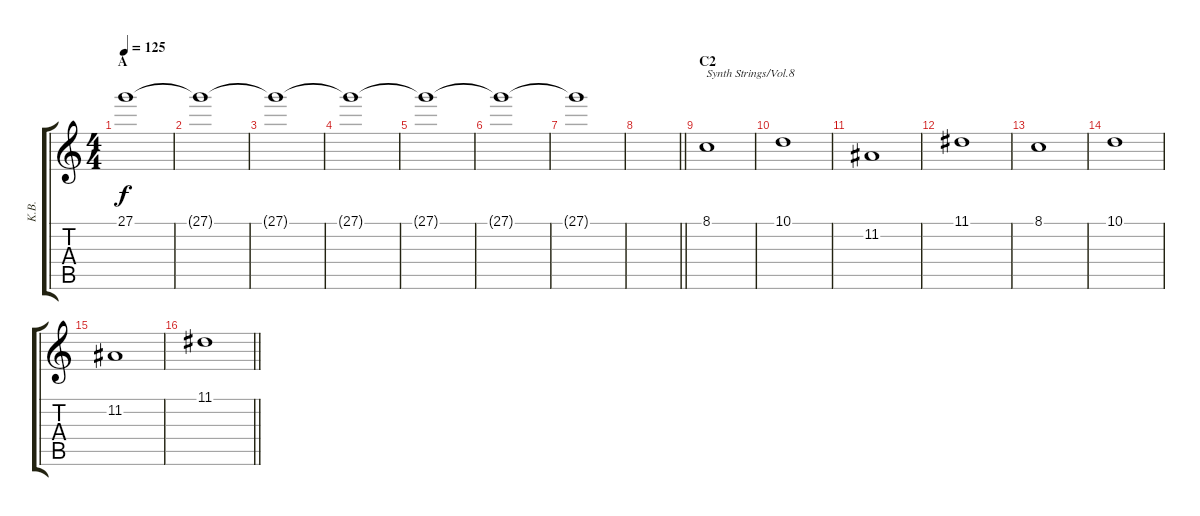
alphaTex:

\track ("K.B." "K.B.") {instrument applause}
\staff {score tabs}
\tuning (E4 B3 G3 D3 A2 E2) {hide}
\ts (4 4)
\section ("" "A")
\tempo 125
\clef g2
\ks c
27.1.1{dy f instrument stringensemble1} |
27.1{t}.1 |
27.1{t}.1 |
27.1{t}.1 |
27.1{t}.1 |
27.1{t}.1 |
27.1{t}.1 |
\barLineRight lightlight
|
\section ("" "C2")
8.1.1{txt "Synth Strings/Vol.8" volume 8 instrument synthstrings1} |
10.1.1 |
11.2.1 |
11.1.1 |
8.1.1 |
10.1.1 |
11.2.1 |
\barLineRight lightlight
11.1.1
